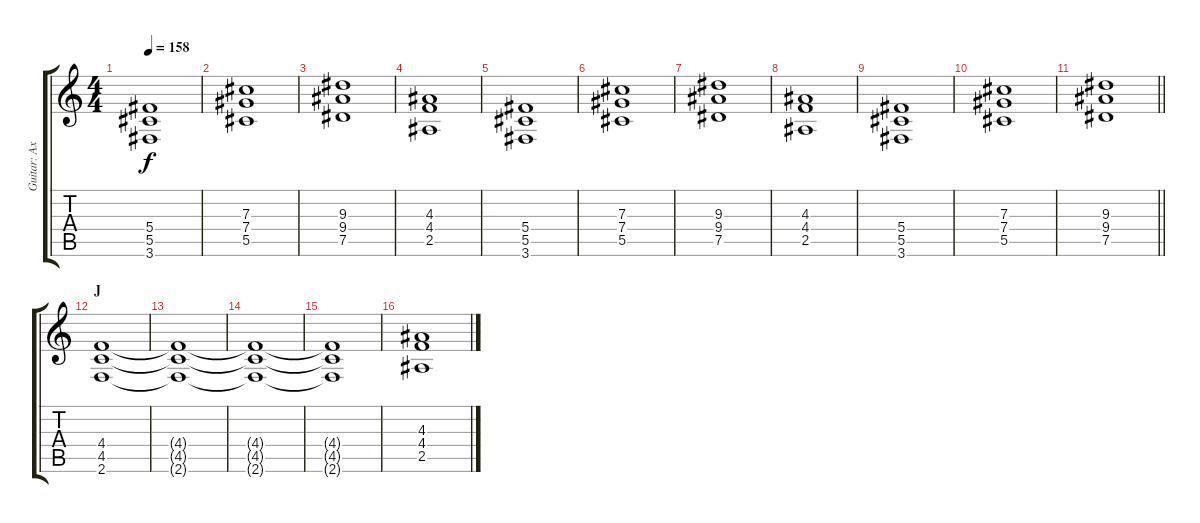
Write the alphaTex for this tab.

\track ("Guitar: Axel" "Guitar: Ax") {instrument distortionguitar}
\staff {score tabs}
\tuning (Eb4 Bb3 Gb3 Db3 Ab2 Eb2) {hide}
\ts (4 4)
\tempo 158
\clef g2
\ks c
(5.4 5.5 3.6).1{dy f} |
(7.3 7.4 5.5).1 |
(9.3 9.4 7.5).1 |
(4.3 4.4 2.5).1 |
(5.4 5.5 3.6).1 |
(7.3 7.4 5.5).1 |
(9.3 9.4 7.5).1 |
(4.3 4.4 2.5).1 |
(5.4 5.5 3.6).1 |
(7.3 7.4 5.5).1 |
\barLineRight lightlight
(9.3 9.4 7.5).1 |
\section ("" "J")
(4.4 4.5 2.6).1 |
(4.4{t} 4.5{t} 2.6{t}).1 |
(4.4{t} 4.5{t} 2.6{t}).1 |
(4.4{t} 4.5{t} 2.6{t}).1 |
(4.3 4.4 2.5).1
